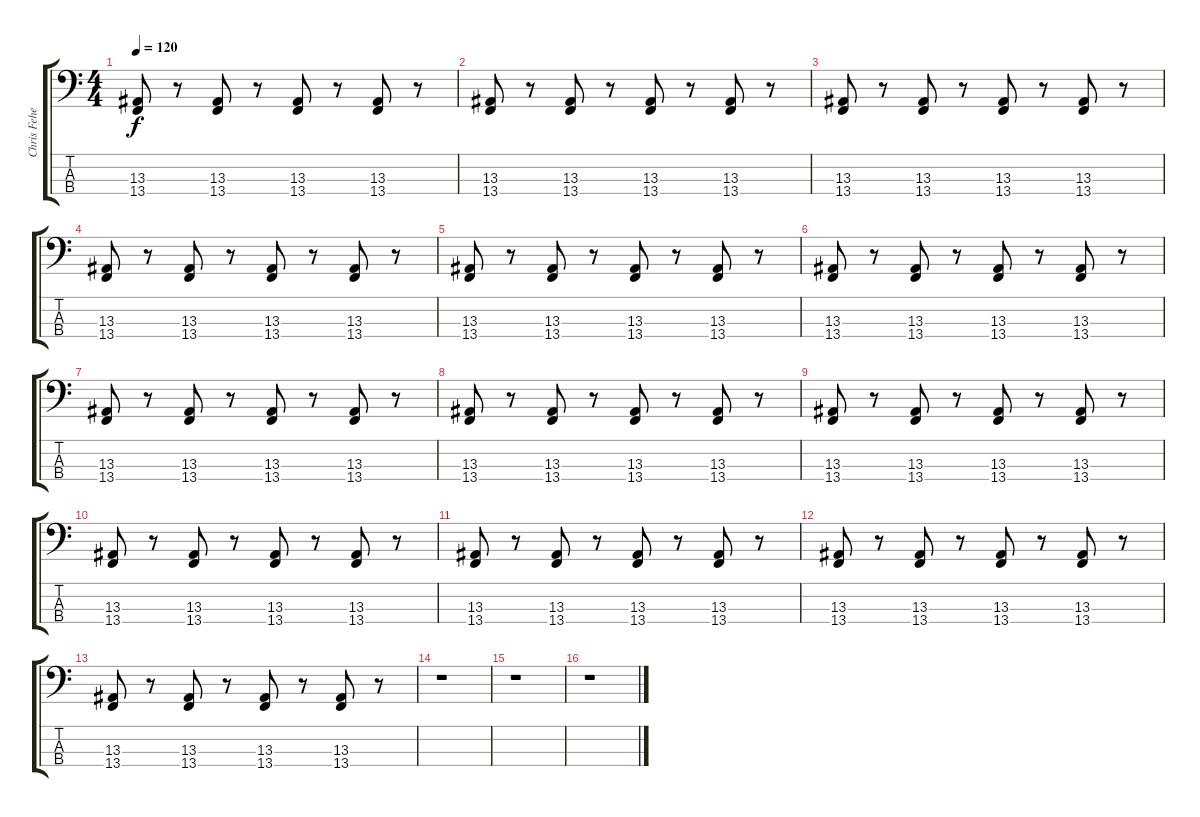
\track ("Chris Fehen" "Chris Fehe") {instrument melodictom}
\staff {score tabs}
\tuning (G2 D2 A1 E1) {hide}
\ts (4 4)
\tempo 120
\clef f4
\ks c
(13.3 13.4).8{dy f} r.8 (13.3 13.4).8 r.8 (13.3 13.4).8 r.8 (13.3 13.4).8 r.8 |
(13.3 13.4).8 r.8 (13.3 13.4).8 r.8 (13.3 13.4).8 r.8 (13.3 13.4).8 r.8 |
(13.3 13.4).8 r.8 (13.3 13.4).8 r.8 (13.3 13.4).8 r.8 (13.3 13.4).8 r.8 |
(13.3 13.4).8 r.8 (13.3 13.4).8 r.8 (13.3 13.4).8 r.8 (13.3 13.4).8 r.8 |
(13.3 13.4).8 r.8 (13.3 13.4).8 r.8 (13.3 13.4).8 r.8 (13.3 13.4).8 r.8 |
(13.3 13.4).8 r.8 (13.3 13.4).8 r.8 (13.3 13.4).8 r.8 (13.3 13.4).8 r.8 |
(13.3 13.4).8 r.8 (13.3 13.4).8 r.8 (13.3 13.4).8 r.8 (13.3 13.4).8 r.8 |
(13.3 13.4).8 r.8 (13.3 13.4).8 r.8 (13.3 13.4).8 r.8 (13.3 13.4).8 r.8 |
(13.3 13.4).8 r.8 (13.3 13.4).8 r.8 (13.3 13.4).8 r.8 (13.3 13.4).8 r.8 |
(13.3 13.4).8 r.8 (13.3 13.4).8 r.8 (13.3 13.4).8 r.8 (13.3 13.4).8 r.8 |
(13.3 13.4).8 r.8 (13.3 13.4).8 r.8 (13.3 13.4).8 r.8 (13.3 13.4).8 r.8 |
(13.3 13.4).8 r.8 (13.3 13.4).8 r.8 (13.3 13.4).8 r.8 (13.3 13.4).8 r.8 |
(13.3 13.4).8 r.8 (13.3 13.4).8 r.8 (13.3 13.4).8 r.8 (13.3 13.4).8 r.8 |
r.1 |
r.1 |
r.1
